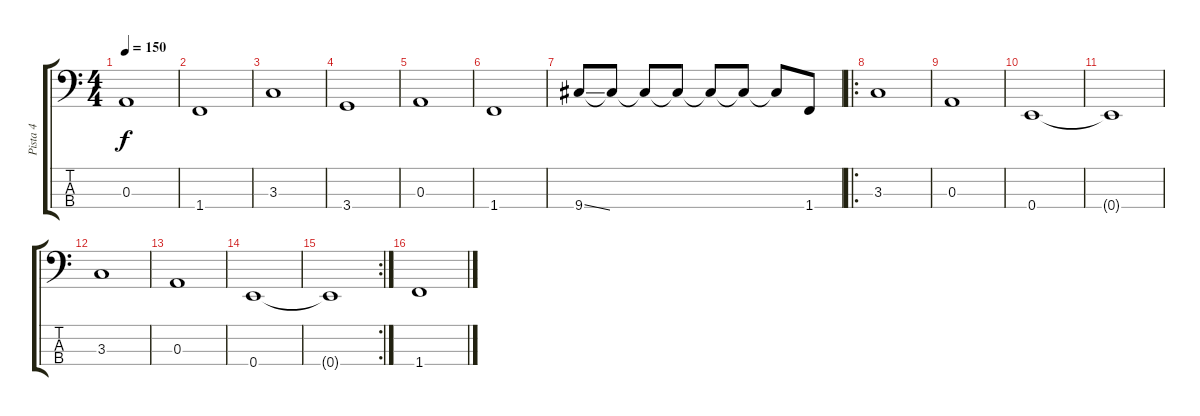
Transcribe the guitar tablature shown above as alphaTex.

\track ("Pista 4" "Pista 4") {instrument electricbassfinger}
\staff {score tabs}
\tuning (G2 D2 A1 E1) {hide}
\ts (4 4)
\tempo 150
\clef f4
\ks c
0.3.1{dy f} |
1.4.1 |
3.3.1 |
3.4.1 |
0.3.1 |
1.4.1 |
9.4{ss}.8 9.4{t}.8 9.4{t}.8 9.4{t}.8 9.4{t}.8 9.4{t}.8 9.4{t}.8 1.4.8 |
\ro
3.3.1 |
0.3.1 |
0.4.1 |
0.4{t}.1 |
3.3.1 |
0.3.1 |
0.4.1 |
\rc 2
0.4{t}.1 |
1.4.1
